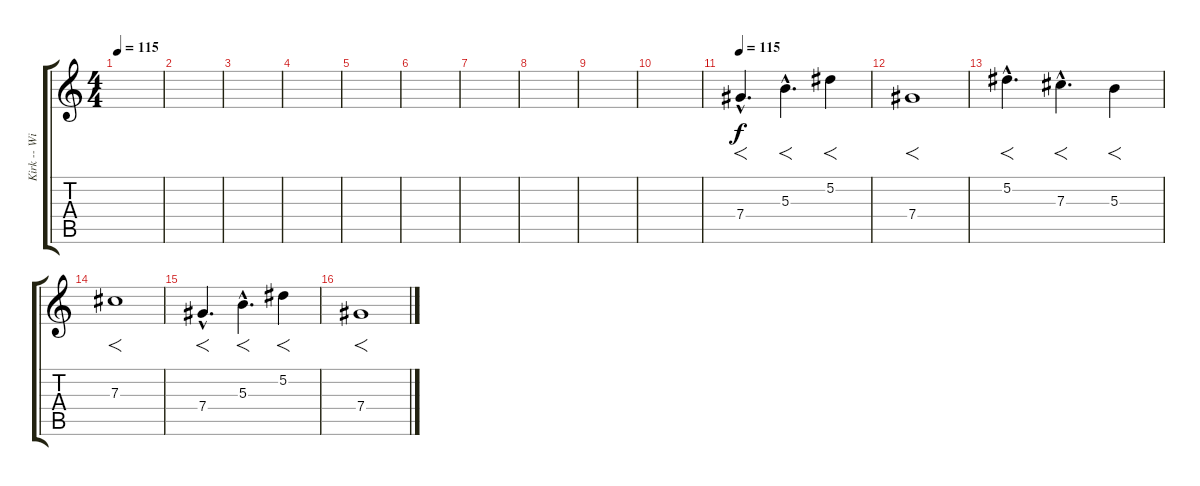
\track ("Kirk -- With Wah" "Kirk -- Wi") {instrument distortionguitar}
\staff {score tabs}
\tuning (Eb4 Bb3 Gb3 Db3 Ab2 Eb2) {hide}
\ts (4 4)
\tempo 115
\clef g2
\ks c
|
|
|
|
|
|
|
|
|
|
\tempo 115
7.4{hac}.4{f d} 5.3{hac}.4{f d} 5.2.4{f} |
7.4.1{f} |
5.2{hac}.4{f d} 7.3{hac}.4{f d} 5.3.4{f} |
7.3.1{f} |
7.4{hac}.4{f d} 5.3{hac}.4{f d} 5.2.4{f} |
7.4.1{f}
